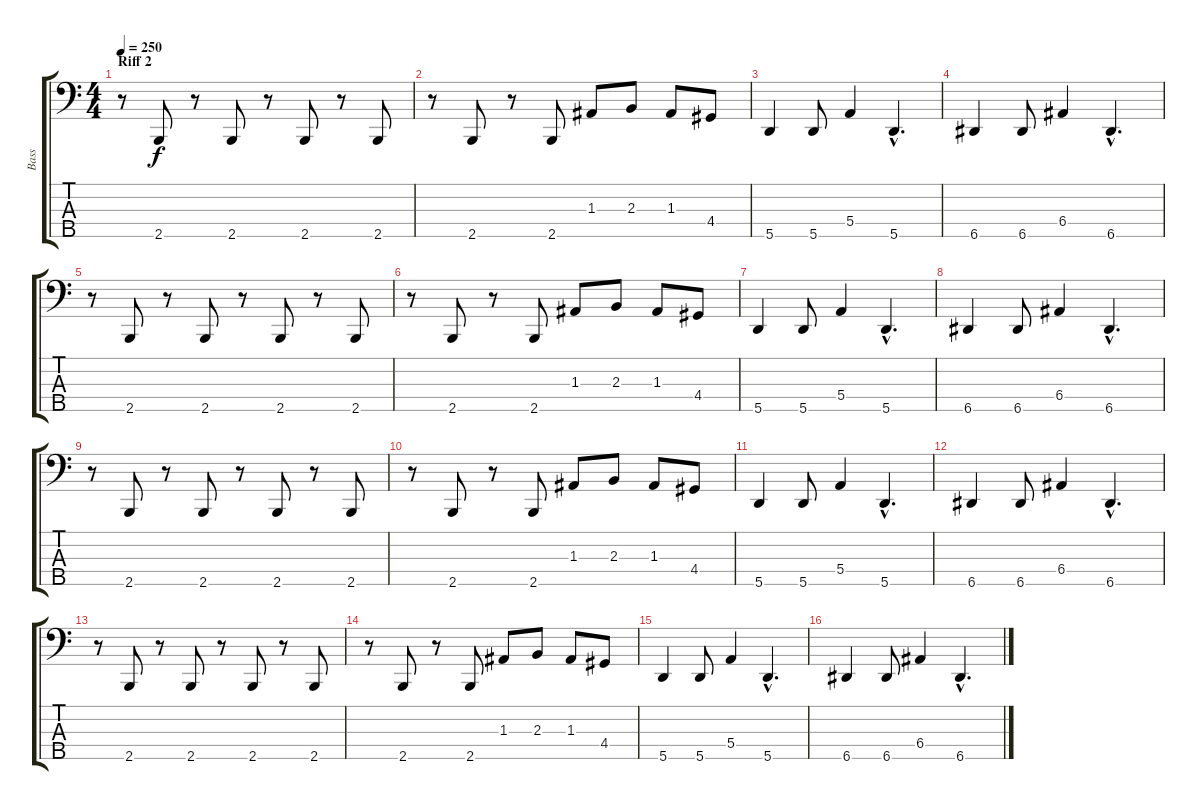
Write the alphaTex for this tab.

\track ("Bass" "Bass") {instrument electricbassfinger}
\staff {score tabs}
\tuning (G2 D2 A1 E1 A0) {hide}
\ts (4 4)
\section ("" "Riff 2")
\tempo 250
\clef f4
\ks c
r.8{dy f} 2.5.8 r.8 2.5.8 r.8 2.5.8 r.8 2.5.8 |
r.8 2.5.8 r.8 2.5.8 1.3.8 2.3.8 1.3.8 4.4.8 |
5.5.4 5.5.8 5.4.4 5.5{hac}.4{d} |
6.5.4 6.5.8 6.4.4 6.5{hac}.4{d} |
r.8 2.5.8 r.8 2.5.8 r.8 2.5.8 r.8 2.5.8 |
r.8 2.5.8 r.8 2.5.8 1.3.8 2.3.8 1.3.8 4.4.8 |
5.5.4 5.5.8 5.4.4 5.5{hac}.4{d} |
6.5.4 6.5.8 6.4.4 6.5{hac}.4{d} |
r.8 2.5.8 r.8 2.5.8 r.8 2.5.8 r.8 2.5.8 |
r.8 2.5.8 r.8 2.5.8 1.3.8 2.3.8 1.3.8 4.4.8 |
5.5.4 5.5.8 5.4.4 5.5{hac}.4{d} |
6.5.4 6.5.8 6.4.4 6.5{hac}.4{d} |
r.8 2.5.8 r.8 2.5.8 r.8 2.5.8 r.8 2.5.8 |
r.8 2.5.8 r.8 2.5.8 1.3.8 2.3.8 1.3.8 4.4.8 |
5.5.4 5.5.8 5.4.4 5.5{hac}.4{d} |
6.5.4 6.5.8 6.4.4 6.5{hac}.4{d}
